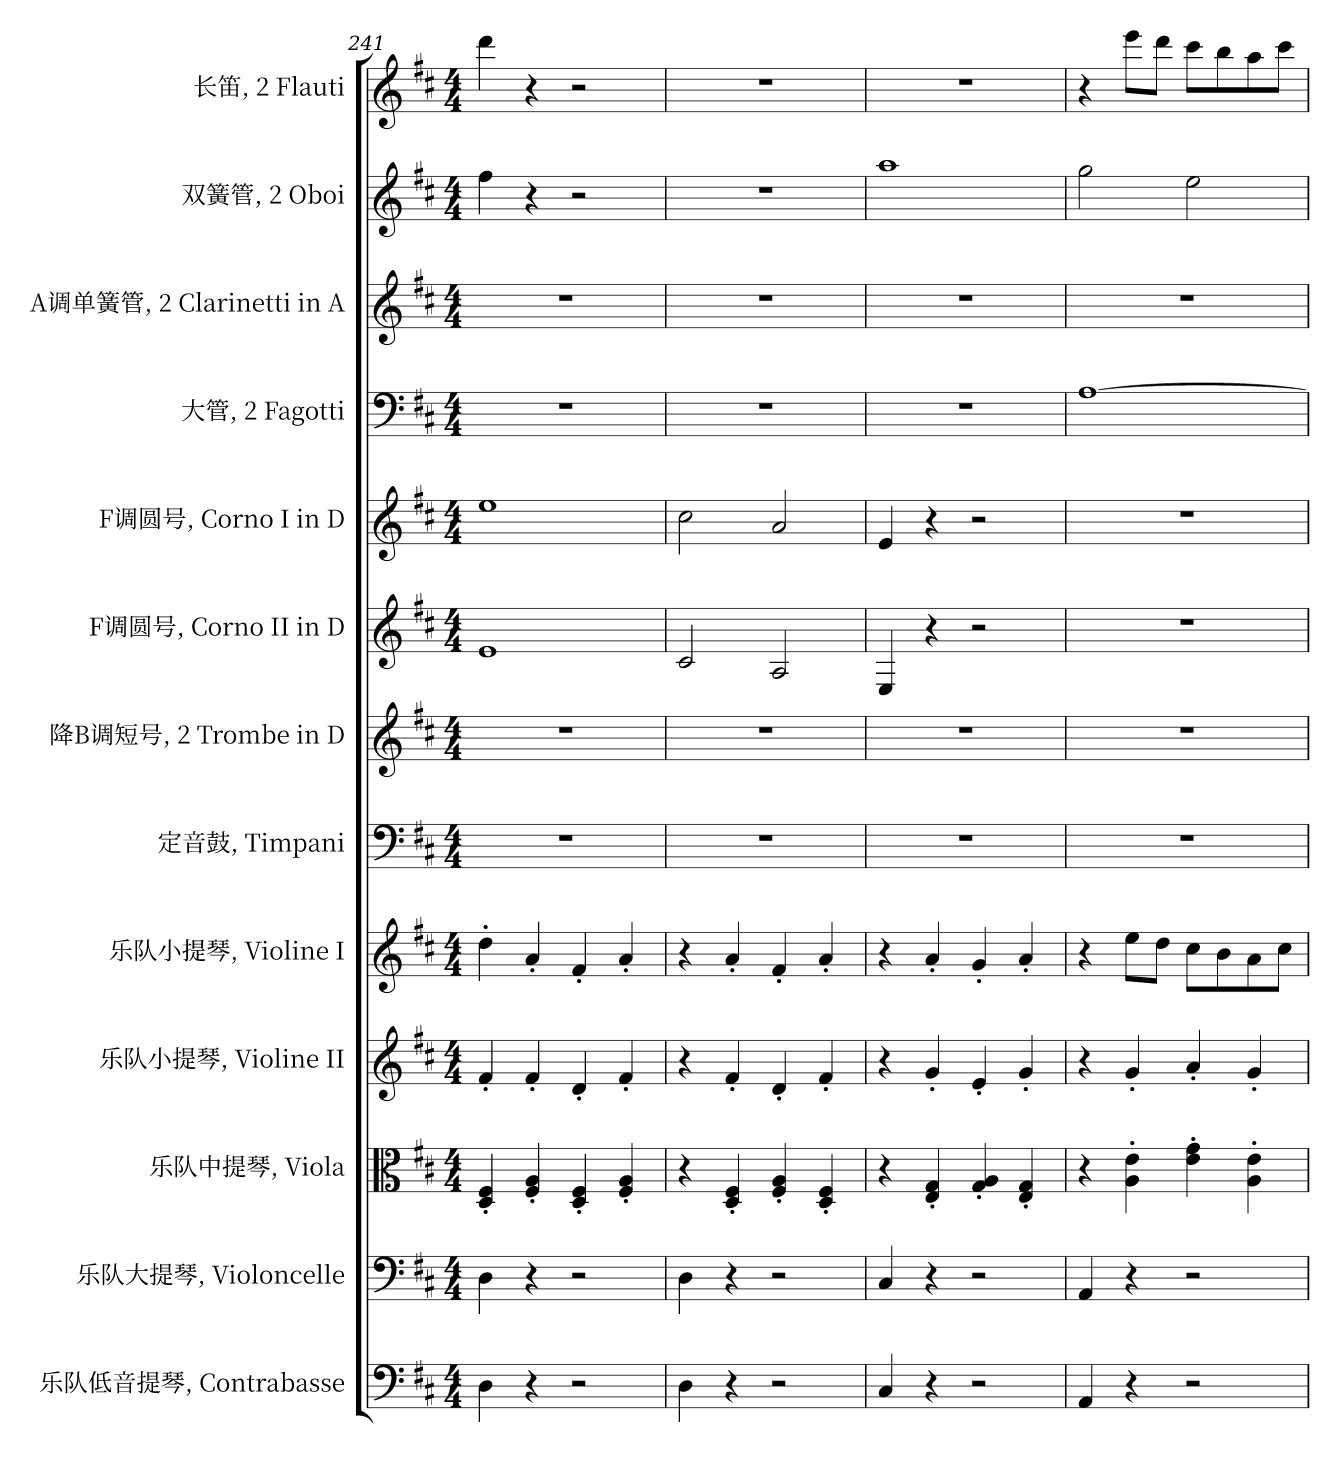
**kern	**kern	**kern	**kern	**kern	**kern	**kern	**kern	**kern	**kern	**kern	**kern	**kern
*part13	*part12	*part11	*part10	*part9	*part8	*part7	*part6	*part5	*part4	*part3	*part2	*part1
*staff13	*staff12	*staff11	*staff10	*staff9	*staff8	*staff7	*staff6	*staff5	*staff4	*staff3	*staff2	*staff1
*I"乐队低音提琴, Contrabasse	*I"乐队大提琴, Violoncelle	*I"乐队中提琴, Viola	*I"乐队小提琴, Violine II	*I"乐队小提琴, Violine I	*I"定音鼓, Timpani	*I"降B调短号, 2 Trombe in D	*I"F调圆号, Corno II in D	*I"F调圆号, Corno I in D	*I"大管, 2 Fagotti	*I"A调单簧管, 2 Clarinetti in A	*I"双簧管, 2 Oboi	*I"长笛, 2 Flauti
*I'Cbs.	*	*	*	*	*I'Timp.	*	*	*	*	*I'A Cl.	*I'Ob.	*I'Fl.
*clefF4	*clefF4	*clefC3	*clefG2	*clefG2	*clefF4	*clefG2	*clefG2	*clefG2	*clefF4	*clefG2	*clefG2	*clefG2
*ITrd7c12	*	*	*	*	*	*ITrd1c2	*ITrd4c7	*ITrd4c7	*	*ITrd2c3	*	*
*k[f#c#]	*k[f#c#]	*k[f#c#]	*k[f#c#]	*k[f#c#]	*k[f#c#]	*k[]	*k[f#]	*k[f#]	*k[f#c#]	*k[f#c#g#d#a#]	*k[f#c#]	*k[f#c#]
*M4/4	*M4/4	*M4/4	*M4/4	*M4/4	*M4/4	*M4/4	*M4/4	*M4/4	*M4/4	*M4/4	*M4/4	*M4/4
*MM269	*MM269	*MM269	*MM269	*MM269	*MM269	*MM269	*MM269	*MM269	*MM269	*MM269	*MM269	*MM269
=241	=241	=241	=241	=241	=241	=241	=241	=241	=241	=241	=241	=241
4DD\	4D\	4D/' 4F#/'	4f#'/	4dd'\	1r	1r	1A	1a	1r	1r	4ff#\	4ddd\
4r	4r	4F#/' 4A/'	4f#'/	4a'/	.	.	.	.	.	.	4r	4r
*	*	*	*	*	*	*	*	*	*	*	*	*MM287
2r	2r	4D/' 4F#/'	4d'/	4f#'/	.	.	.	.	.	.	2r	2r
.	.	4F#/' 4A/'	4f#'/	4a'/	.	.	.	.	.	.	.	.
=242	=242	=242	=242	=242	=242	=242	=242	=242	=242	=242	=242	=242
*	*	*	*	*	*	*	*	*	*	*	*	*MM269
4DD\	4D\	4r	4r	4r	1r	1r	2F#/	2f#\	1r	1r	1r	1r
4r	4r	4D/' 4F#/'	4f#'/	4a'/	.	.	.	.	.	.	.	.
2r	2r	4F#/' 4A/'	4d'/	4f#'/	.	.	2D/	2d/	.	.	.	.
.	.	4D/' 4F#/'	4f#'/	4a'/	.	.	.	.	.	.	.	.
=243	=243	=243	=243	=243	=243	=243	=243	=243	=243	=243	=243	=243
*	*	*	*	*	*	*	*	*	*	*	*	*MM269
4CC#/	4C#/	4r	4r	4r	1r	1r	4AA/	4A/	1r	1r	1aa	1r
4r	4r	4E/' 4G/'	4g'/	4a'/	.	.	4r	4r	.	.	.	.
2r	2r	4G/' 4A/'	4e'/	4g'/	.	.	2r	2r	.	.	.	.
.	.	4E/' 4G/'	4g'/	4a'/	.	.	.	.	.	.	.	.
!!LO:PB:g=z
=244	=244	=244	=244	=244	=244	=244	=244	=244	=244	=244	=244	=244
*	*	*	*	*	*	*	*	*	*	*	*	*MM269
4AAA/	4AA/	4r	4r	4r	1r	1r	1r	1r	[1A	1r	2gg\	4r
4r	4r	4A\' 4e\'	4g'/	8ee\L	.	.	.	.	.	.	.	8eee\L
.	.	.	.	8dd\J	.	.	.	.	.	.	.	8ddd\J
*	*	*	*	*	*	*	*	*	*	*	*	*MM287
2r	2r	4e\' 4g\'	4a'/	8cc#\L	.	.	.	.	.	.	2ee\	8ccc#\L
.	.	.	.	8b\	.	.	.	.	.	.	.	8bb\
.	.	4A\' 4e\'	4g'/	8a\	.	.	.	.	.	.	.	8aa\
.	.	.	.	8cc#\J	.	.	.	.	.	.	.	8ccc#\J
=	=	=	=	=	=	=	=	=	=	=	=	=
*-	*-	*-	*-	*-	*-	*-	*-	*-	*-	*-	*-	*-
